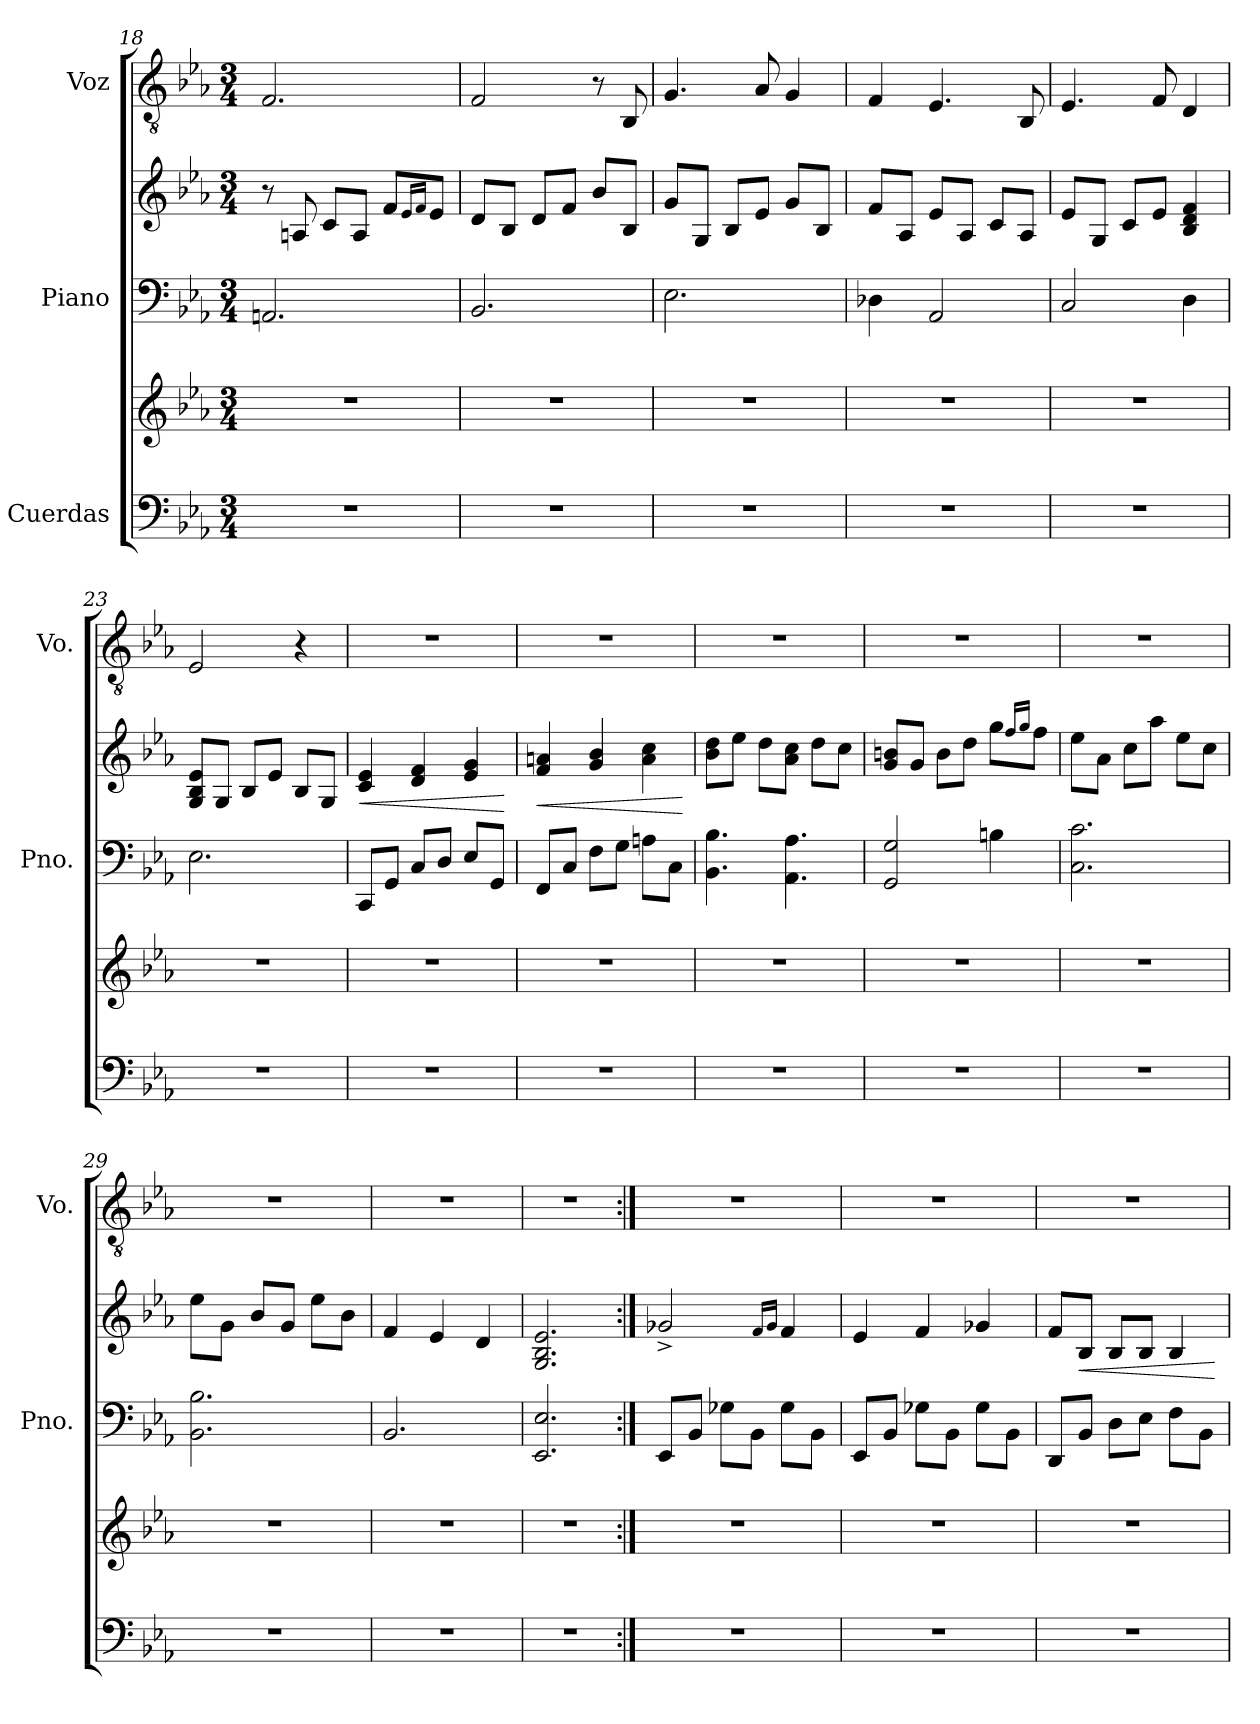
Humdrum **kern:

**kern	**kern	**kern	**kern	**dynam	**kern
*part3	*part3	*part2	*part2	*part2	*part1
*staff5	*staff4	*staff3	*staff2	*staff2/3	*staff1
*I"Cuerdas	*	*I"Piano	*	*	*I"Voz
*	*	*I'Pno.	*	*	*I'Vo.
*clefF4	*clefG2	*clefF4	*clefG2	*	*clefGv2
*k[b-e-a-]	*k[b-e-a-]	*k[b-e-a-]	*k[b-e-a-]	*	*k[b-e-a-]
*M3/4	*M3/4	*M3/4	*M3/4	*	*M3/4
=18	=18	=18	=18	=18	=18
2.r	2.r	2.AAn/	8r	.	2.F/
.	.	.	8An/	.	.
.	.	.	8c/L	.	.
.	.	.	8A/J	.	.
.	.	.	8f/L	.	.
.	.	.	16qe-/LL	.	.
.	.	.	16qf/JJ	.	.
.	.	.	8e-/J	.	.
=19	=19	=19	=19	=19	=19
2.r	2.r	2.BB-/	8d/L	.	2F/
.	.	.	8B-/J	.	.
.	.	.	8d/L	.	.
.	.	.	8f/J	.	.
.	.	.	8b-/L	.	8r
.	.	.	8B-/J	.	8BB-/
=20	=20	=20	=20	=20	=20
2.r	2.r	2.E-\	8g/L	.	4.G/
.	.	.	8G/J	.	.
.	.	.	8B-/L	.	.
.	.	.	8e-/J	.	8A-/
.	.	.	8g/L	.	4G/
.	.	.	8B-/J	.	.
!!LO:PB:g=z
=21	=21	=21	=21	=21	=21
2.r	2.r	4D-X\	8f/L	.	4F/
.	.	.	8A-/J	.	.
.	.	2AA-/	8e-/L	.	4.E-/
.	.	.	8A-/J	.	.
.	.	.	8c/L	.	.
.	.	.	8A-/J	.	8BB-/
=22	=22	=22	=22	=22	=22
2.r	2.r	2C/	8e-/L	.	4.E-/
.	.	.	8G/J	.	.
.	.	.	8c/L	.	.
.	.	.	8e-/J	.	8F/
.	.	4D\	4B-/ 4d/ 4f/	.	4D/
=23	=23	=23	=23	=23	=23
2.r	2.r	2.E-\	8G/ 8B-/ 8e-/L	.	2E-/
.	.	.	8G/J	.	.
.	.	.	8B-/L	.	.
.	.	.	8e-/J	.	.
.	.	.	8B-/L	.	4r
.	.	.	8G/J	.	.
=24	=24	=24	=24	=24	=24
!	!	!	!	!LO:HP:b	!
2.r	2.r	8CC/L	4c/ 4e-/	<	2.r
.	.	8GG/J	.	.	.
.	.	8C/L	4d/ 4f/	.	.
.	.	8D/J	.	.	.
.	.	8E-/L	4e-/ 4g/	.	.
.	.	8GG/J	.	.	.
.	.	.	.	[	.
=25	=25	=25	=25	=25	=25
!	!	!	!	!LO:HP:b	!
2.r	2.r	8FF/L	4f/ 4an/	<	2.r
.	.	8C/J	.	.	.
.	.	8F\L	4g/ 4b-/	.	.
.	.	8G\J	.	.	.
.	.	8An\L	4a\ 4cc\	.	.
.	.	8C\J	.	.	.
.	.	.	.	[	.
!!LO:LB:g=z
=26	=26	=26	=26	=26	=26
2.r	2.r	4.BB-\ 4.B-\	8b-\ 8dd\L	.	2.r
.	.	.	8ee-\J	.	.
.	.	.	8dd\L	.	.
.	.	4.AA-\ 4.A-\	8a-\ 8cc\J	.	.
.	.	.	8dd\L	.	.
.	.	.	8cc\J	.	.
=27	=27	=27	=27	=27	=27
2.r	2.r	2GG/ 2G/	8g/ 8bn/L	.	2.r
.	.	.	8g/J	.	.
.	.	.	8b\L	.	.
.	.	.	8dd\J	.	.
.	.	4Bn\	8gg\L	.	.
.	.	.	16qff/LL	.	.
.	.	.	16qgg/JJ	.	.
.	.	.	8ff\J	.	.
=28	=28	=28	=28	=28	=28
2.r	2.r	2.C\ 2.c\	8ee-\L	.	2.r
.	.	.	8a-\J	.	.
.	.	.	8cc\L	.	.
.	.	.	8aa-\J	.	.
.	.	.	8ee-\L	.	.
.	.	.	8cc\J	.	.
=29	=29	=29	=29	=29	=29
2.r	2.r	2.BB-\ 2.B-\	8ee-\L	.	2.r
.	.	.	8g\J	.	.
.	.	.	8b-/L	.	.
.	.	.	8g/J	.	.
.	.	.	8ee-\L	.	.
.	.	.	8b-\J	.	.
=30	=30	=30	=30	=30	=30
2.r	2.r	2.BB-/	4f/	.	2.r
.	.	.	4e-/	.	.
.	.	.	4d/	.	.
=31	=31	=31	=31	=31	=31
2.r	2.r	2.EE-/ 2.E-/	2.G/ 2.B-/ 2.e-/	.	2.r
!!LO:LB:g=z
=32:|!	=32:|!	=32:|!	=32:|!	=32:|!	=32:|!
2.r	2.r	8EE-/L	2g-X^/	.	2.r
.	.	8BB-/J	.	.	.
.	.	8G-X\L	.	.	.
.	.	8BB-\J	.	.	.
.	.	.	16qf/LL	.	.
.	.	.	16qg-/JJ	.	.
.	.	8G-\L	4f/	.	.
.	.	8BB-\J	.	.	.
=33	=33	=33	=33	=33	=33
2.r	2.r	8EE-/L	4e-/	.	2.r
.	.	8BB-/J	.	.	.
.	.	8G-X\L	4f/	.	.
.	.	8BB-\J	.	.	.
.	.	8G-\L	4g-X/	.	.
.	.	8BB-\J	.	.	.
=34	=34	=34	=34	=34	=34
2.r	2.r	8DD/L	8f/L	.	2.r
!	!	!	!	!LO:HP:b	!
.	.	8BB-/J	8B-/J	<	.
.	.	8D\L	8B-/L	.	.
.	.	8E-\J	8B-/J	.	.
.	.	8F\L	4B-/	.	.
.	.	8BB-\J	.	.	.
.	.	.	.	[	.
=	=	=	=	=	=
*-	*-	*-	*-	*-	*-
